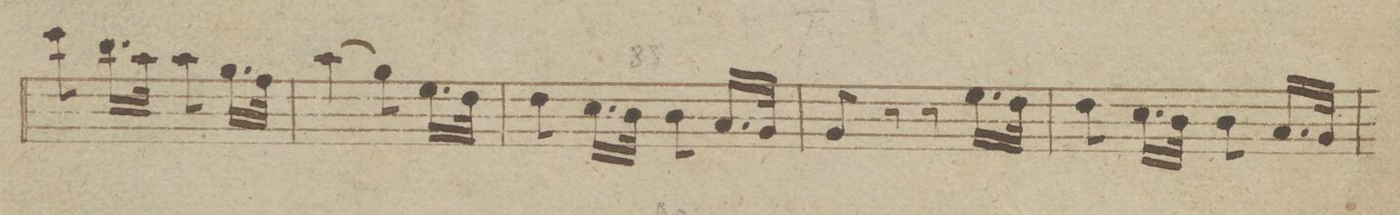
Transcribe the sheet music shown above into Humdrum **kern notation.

**kern	**dynam
*I"Fagotto Primo.	*
*clefF4	*
*k[b-e-]	*
*M2/4	*
8e-\	.
16.d\LL	.
32c\JJk	.
8c\	.
16.B-\LL	.
32A\JJk	.
=82	=82
(4c\	.
8B-\)	.
16.G\LL	.
32F\JJk	.
=83	=83
8F\	.
16.E-\LL	.
32D\JJk	.
8D\	.
16.C/LL	.
32BB-/JJk	.
=84	=84
8BB-/	.
8r	.
8r	.
16.G\LL	.
32F\JJk	.
=85	=85
8F\	.
16.E-\LL	.
32D\JJk	.
8D\	.
16.C/LL	.
32BB-/JJk	.
=86	=86
*-	*-
